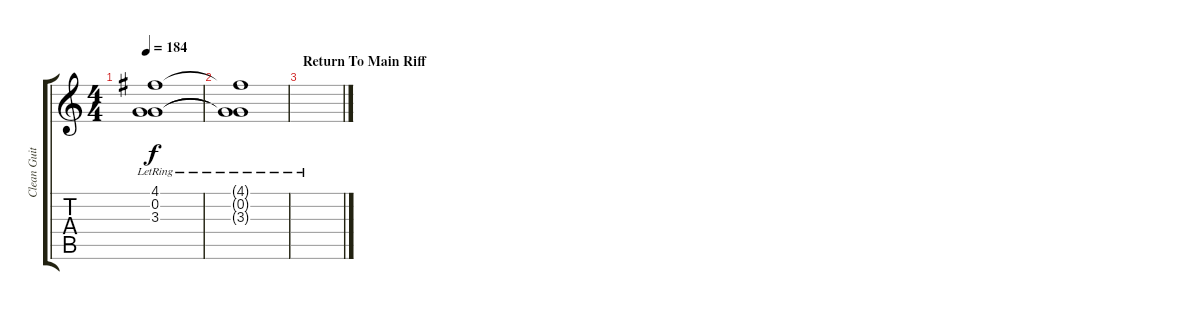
\track ("Clean Guitar" "Clean Guit") {instrument electricguitarclean}
\staff {score tabs}
\tuning (D4 G3 E3 C3 G2 C2) {hide}
\ts (4 4)
\tempo 184
\clef g2
\ks c
(4.1{lr} 0.2{lr} 3.3{lr}).1{dy f} |
(4.1{lr t} 0.2{lr t} 3.3{lr t}).1 |
\section ("" "Return To Main Riff")
